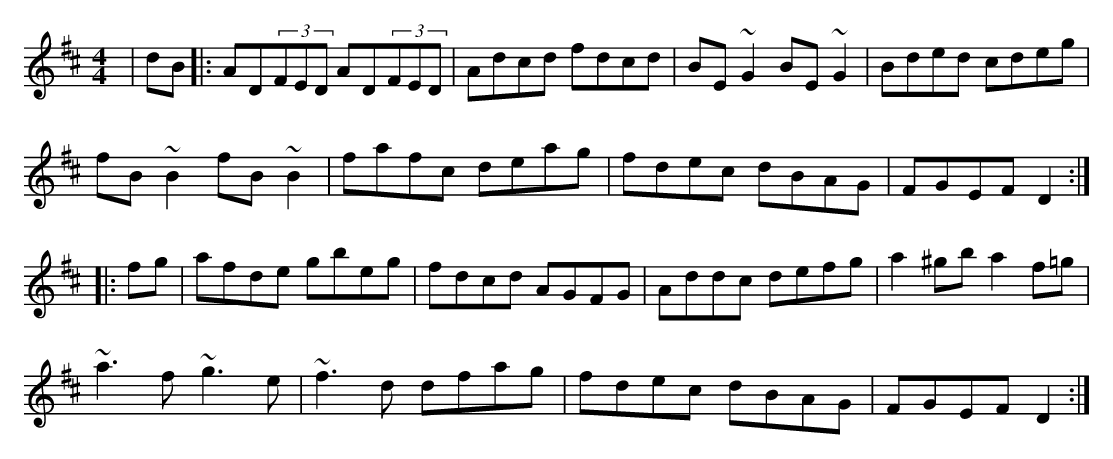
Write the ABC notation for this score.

X:1
M:4/4
K:D
|dB|:AD(3FED AD(3FED|Adcd fdcd|BE~G2 BE~G2|Bded cdeg|
fB~B2 fB~B2|fafc deag|fdec dBAG|FGEF D2:|
|:fg|afde gbeg|fdcd AGFG|Addc defg|a2^gb a2f=g|
~a3f ~g3e|~f3d dfag|fdec dBAG|FGEF D2:|
